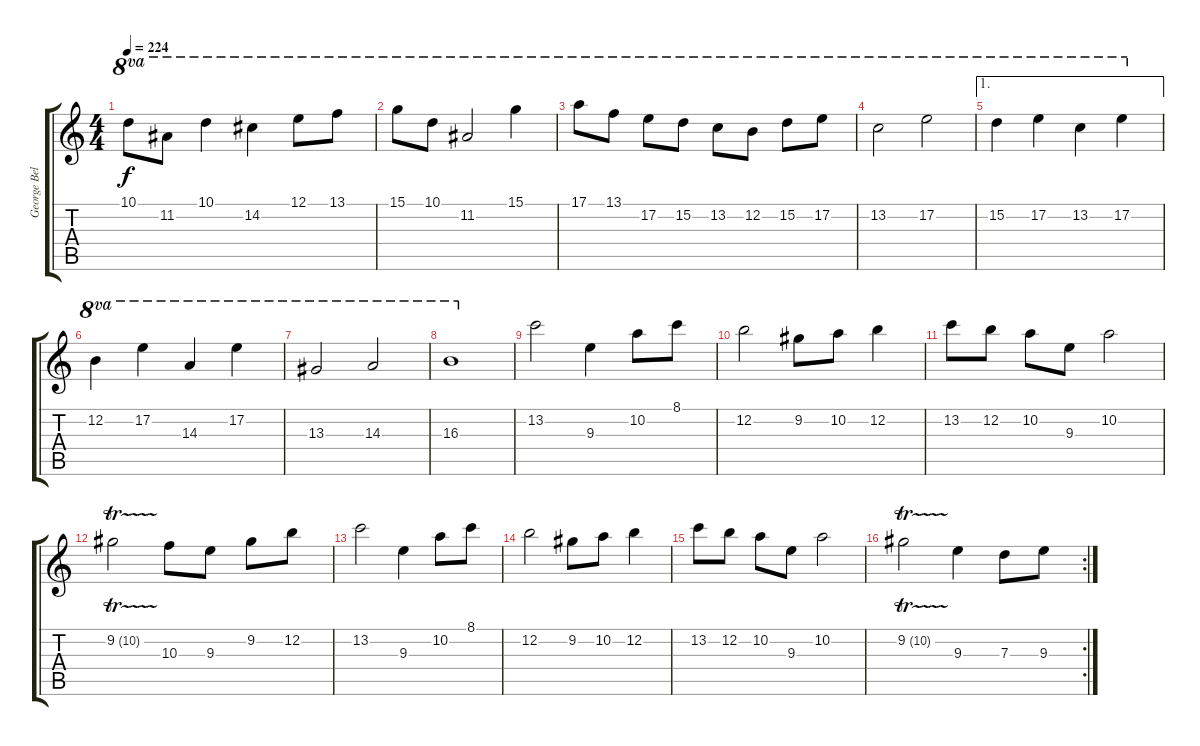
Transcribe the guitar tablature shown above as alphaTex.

\track ("George Bellas" "George Bel") {instrument acousticguitarsteel}
\staff {score tabs}
\tuning (E4 B3 G3 D3 A2 E2) {hide}
\ts (4 4)
\tempo 224
\clef g2
\ks c
10.1.8{ot 8va dy f} 11.2.8{ot 8va} 10.1.4{ot 8va} 14.2.4{ot 8va} 12.1.8{ot 8va} 13.1.8{ot 8va} |
15.1.8{ot 8va} 10.1.8{ot 8va} 11.2.2{ot 8va} 15.1.4{ot 8va} |
17.1.8{ot 8va} 13.1.8{ot 8va} 17.2.8{ot 8va} 15.2.8{ot 8va} 13.2.8{ot 8va} 12.2.8{ot 8va} 15.2.8{ot 8va} 17.2.8{ot 8va} |
13.2.2{ot 8va} 17.2.2{ot 8va} |
\ae 1
15.2.4{ot 8va} 17.2.4{ot 8va} 13.2.4{ot 8va} 17.2.4{ot 8va} |
12.2.4{ot 8va} 17.2.4{ot 8va} 14.3.4{ot 8va} 17.2.4{ot 8va} |
13.3.2{ot 8va} 14.3.2{ot 8va} |
16.3.1{ot 8va} |
13.2.2 9.3.4 10.2.8 8.1.8 |
12.2.2 9.2.8 10.2.8 12.2.4 |
13.2.8 12.2.8 10.2.8 9.3.8 10.2.2 |
9.2{tr (10 32)}.2 10.3.8 9.3.8 9.2.8 12.2.8 |
13.2.2 9.3.4 10.2.8 8.1.8 |
12.2.2 9.2.8 10.2.8 12.2.4 |
13.2.8 12.2.8 10.2.8 9.3.8 10.2.2 |
\rc 2
9.2{tr (10 32)}.2 9.3.4 7.3.8 9.3.8
